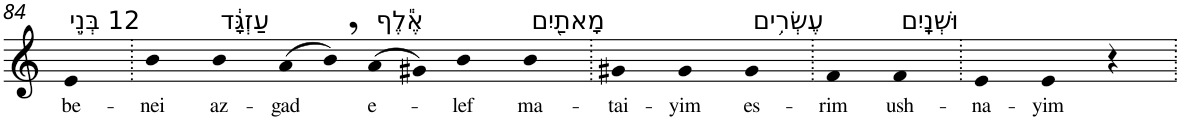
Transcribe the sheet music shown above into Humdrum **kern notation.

**kern	**text
*part1	*part1
*staff1	*staff1
*I"Piano	*
*I'Pno	*
!!LO:PB:g=z
*clefG2	*
*k[]	*
=84	=84
!LO:TX:a:t=12 בְּנֵ֣י	!
!	!LO:LY:b
4e	be-
=85.	=85.
!	!LO:LY:b
4b	-nei
!LO:TX:a:t=עַזְגָּ֔ד	!
!	!LO:LY:b
4b	az-
!	!LO:LY:b
(>8a	-gad
8b,)	.
!LO:TX:a:t=אֶ֕לֶף	!
!	!LO:LY:b
(>8a	e-
8g#X)	.
!	!LO:LY:b
4b	-lef
!LO:TX:a:t=מָאתַ֖יִם	!
!	!LO:LY:b
4b	ma-
=86.	=86.
!	!LO:LY:b
4g#X	-tai-
!	!LO:LY:b
4g#	-yim
!LO:TX:a:t=עֶשְׂרִ֥ים	!
!	!LO:LY:b
4g#	es-
=87.	=87.
!	!LO:LY:b
4f	-rim
!LO:TX:a:t=וּשְׁנָֽיִם	!
!	!LO:LY:b
4f	ush-
=88.	=88.
!	!LO:LY:b
4e	-na-
!	!LO:LY:b
4e	-yim
4r	.
=.	=.
*-	*-
